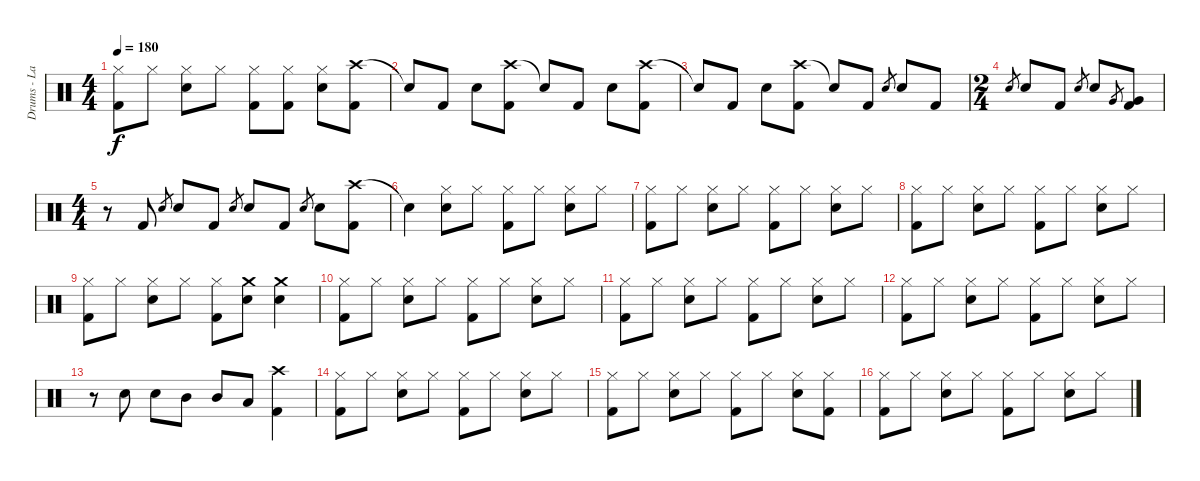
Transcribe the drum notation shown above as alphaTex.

\track ("Drums - Lars" "Drums - La") {instrument percussion}
\staff {score}
\articulation defaults
\ts (4 4)
\tempo 180
\clef neutral
\ks c
("Hi-Hat (closed)" "Kick (hit) 2").8{dy f} "Hi-Hat (closed)".8 ("Hi-Hat (closed)" "Snare (hit) 2").8 "Hi-Hat (closed)".8 ("Hi-Hat (closed)" "Kick (hit) 2").8 ("Hi-Hat (closed)" "Kick (hit) 2").8 ("Hi-Hat (closed)" "Snare (hit) 2").8 ("Crash high (hit)" "Kick (hit) 2").8 |
"Snare (hit)"{t}.8 "Kick (hit) 2".8 "Snare (hit) 2".8 ("Crash high (hit)" "Kick (hit) 2").8 "Snare (hit)"{t}.8 "Kick (hit) 2".8 "Snare (hit) 2".8 ("Crash high (hit)" "Kick (hit) 2").8 |
"Snare (hit)"{t}.8 "Kick (hit) 2".8 "Snare (hit) 2".8 ("Crash high (hit)" "Kick (hit) 2").8 "Snare (hit)"{t}.8 "Kick (hit) 2".8 "Snare (hit) 2".8{gr} "Snare (hit) 2".8 "Kick (hit) 2".8 |
\ts (2 4)
"Snare (hit) 2".8{gr} "Snare (hit) 2".8 "Kick (hit) 2".8 "Snare (hit) 2".8{gr} "Snare (hit) 2".8 "Very Low Tom (hit)".8{gr} ("Very Low Tom (hit)" "Kick (hit) 2").8 |
\ts (4 4)
r.8 "Kick (hit) 2".8 "Snare (hit) 2".8{gr} "Snare (hit) 2".8 "Kick (hit) 2".8 "Snare (hit) 2".8{gr} "Snare (hit) 2".8 "Kick (hit) 2".8 "Snare (hit) 2".8{gr} "Snare (hit) 2".8 ("Crash high (hit)" "Kick (hit) 2").8 |
"Snare (hit)"{t}.4 ("Hi-Hat (closed)" "Snare (hit) 2").8 "Hi-Hat (closed)".8 ("Hi-Hat (closed)" "Kick (hit) 2").8 "Hi-Hat (closed)".8 ("Hi-Hat (closed)" "Snare (hit) 2").8 "Hi-Hat (closed)".8 |
("Hi-Hat (closed)" "Kick (hit) 2").8 "Hi-Hat (closed)".8 ("Hi-Hat (closed)" "Snare (hit) 2").8 "Hi-Hat (closed)".8 ("Hi-Hat (closed)" "Kick (hit) 2").8 "Hi-Hat (closed)".8 ("Hi-Hat (closed)" "Snare (hit) 2").8 "Hi-Hat (closed)".8 |
("Hi-Hat (closed)" "Kick (hit) 2").8 "Hi-Hat (closed)".8 ("Hi-Hat (closed)" "Snare (hit) 2").8 "Hi-Hat (closed)".8 ("Hi-Hat (closed)" "Kick (hit) 2").8 "Hi-Hat (closed)".8 ("Hi-Hat (closed)" "Snare (hit) 2").8 "Hi-Hat (closed)".8 |
("Hi-Hat (closed)" "Kick (hit) 2").8 "Hi-Hat (closed)".8 ("Hi-Hat (closed)" "Snare (hit) 2").8 "Hi-Hat (closed)".8 ("Hi-Hat (closed)" "Kick (hit) 2").8 ("Crash medium (hit)" "Snare (hit) 2").8 ("Crash medium (hit)" "Snare (hit) 2").4 |
("Hi-Hat (closed)" "Kick (hit) 2").8 "Hi-Hat (closed)".8 ("Hi-Hat (closed)" "Snare (hit) 2").8 "Hi-Hat (closed)".8 ("Hi-Hat (closed)" "Kick (hit) 2").8 "Hi-Hat (closed)".8 ("Hi-Hat (closed)" "Snare (hit) 2").8 "Hi-Hat (closed)".8 |
("Hi-Hat (closed)" "Kick (hit) 2").8 "Hi-Hat (closed)".8 ("Hi-Hat (closed)" "Snare (hit) 2").8 "Hi-Hat (closed)".8 ("Hi-Hat (closed)" "Kick (hit) 2").8 "Hi-Hat (closed)".8 ("Hi-Hat (closed)" "Snare (hit) 2").8 "Hi-Hat (closed)".8 |
("Hi-Hat (closed)" "Kick (hit) 2").8 "Hi-Hat (closed)".8 ("Hi-Hat (closed)" "Snare (hit) 2").8 "Hi-Hat (closed)".8 ("Hi-Hat (closed)" "Kick (hit) 2").8 "Hi-Hat (closed)".8 ("Hi-Hat (closed)" "Snare (hit) 2").8 "Hi-Hat (closed)".8 |
r.8 "Snare (hit) 2".8 "Snare (hit) 2".8 "Mid Tom (hit)".8 "Mid Tom (hit)".8 "Low Tom (hit)".8 ("Crash high (hit)" "Kick (hit) 2").4 |
("Hi-Hat (closed)" "Kick (hit) 2").8 "Hi-Hat (closed)".8 ("Hi-Hat (closed)" "Snare (hit) 2").8 "Hi-Hat (closed)".8 ("Hi-Hat (closed)" "Kick (hit) 2").8 "Hi-Hat (closed)".8 ("Hi-Hat (closed)" "Snare (hit) 2").8 "Hi-Hat (closed)".8 |
("Hi-Hat (closed)" "Kick (hit) 2").8 "Hi-Hat (closed)".8 ("Hi-Hat (closed)" "Snare (hit) 2").8 "Hi-Hat (closed)".8 ("Hi-Hat (closed)" "Kick (hit) 2").8 "Hi-Hat (closed)".8 ("Hi-Hat (closed)" "Snare (hit) 2").8 ("Hi-Hat (closed)" "Kick (hit) 2").8 |
("Hi-Hat (closed)" "Kick (hit) 2").8 "Hi-Hat (closed)".8 ("Hi-Hat (closed)" "Snare (hit) 2").8 "Hi-Hat (closed)".8 ("Hi-Hat (closed)" "Kick (hit) 2").8 "Hi-Hat (closed)".8 ("Hi-Hat (closed)" "Snare (hit) 2").8 "Hi-Hat (closed)".8
